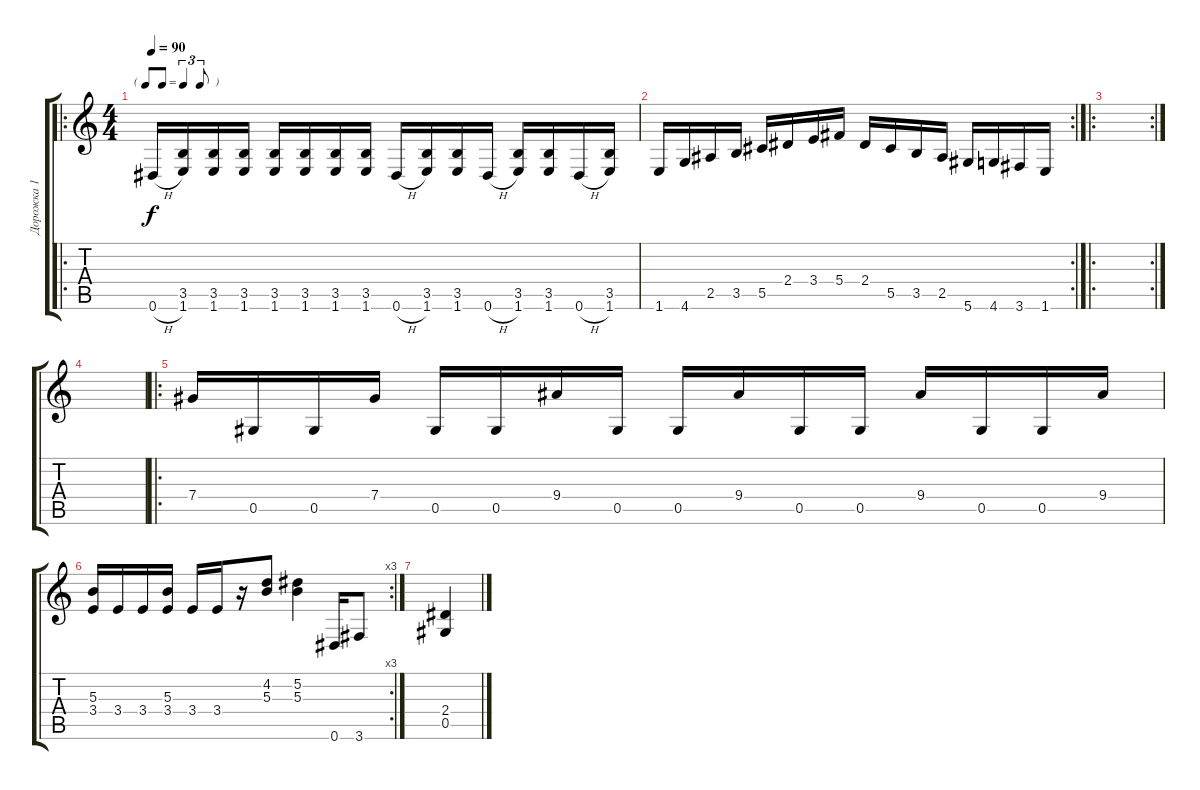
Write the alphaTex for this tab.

\track ("Дорожка 1" "Дорожка 1") {instrument distortionguitar}
\staff {score tabs}
\tuning (Eb4 Bb3 Gb3 Db3 Ab2 Eb2) {hide}
\ro
\ts (4 4)
\tf triplet8th
\tempo 90
\clef g2
\ks c
0.6{h}.16{dy f} (3.5 1.6).16 (3.5 1.6).16 (3.5 1.6).16 (3.5 1.6).16 (3.5 1.6).16 (3.5 1.6).16 (3.5 1.6).16 0.6{h}.16 (3.5 1.6).16 (3.5 1.6).16 0.6{h}.16 (3.5 1.6).16 (3.5 1.6).16 0.6{h}.16 (3.5 1.6).16 |
\rc 2
1.6.16 4.6.16 2.5.16 3.5.16 5.5.16 2.4.16 3.4.16 5.4.16 2.4.16 5.5.16 3.5.16 2.5.16 5.6.16 4.6.16 3.6.16 1.6.16 |
\ro
\rc 2
|
|
\ro
7.4.16 0.5.16 0.5.16 7.4.16 0.5.16 0.5.16 9.4.16 0.5.16 0.5.16 9.4.16 0.5.16 0.5.16 9.4.16 0.5.16 0.5.16 9.4.16 |
\rc 3
(5.3 3.4).16 3.4.16 3.4.16 (5.3 3.4).16 3.4.16 3.4.16 r.16 (4.2 5.3).8 (5.2 5.3).4 0.6.16 3.6.8 |
(2.4 0.5).4
